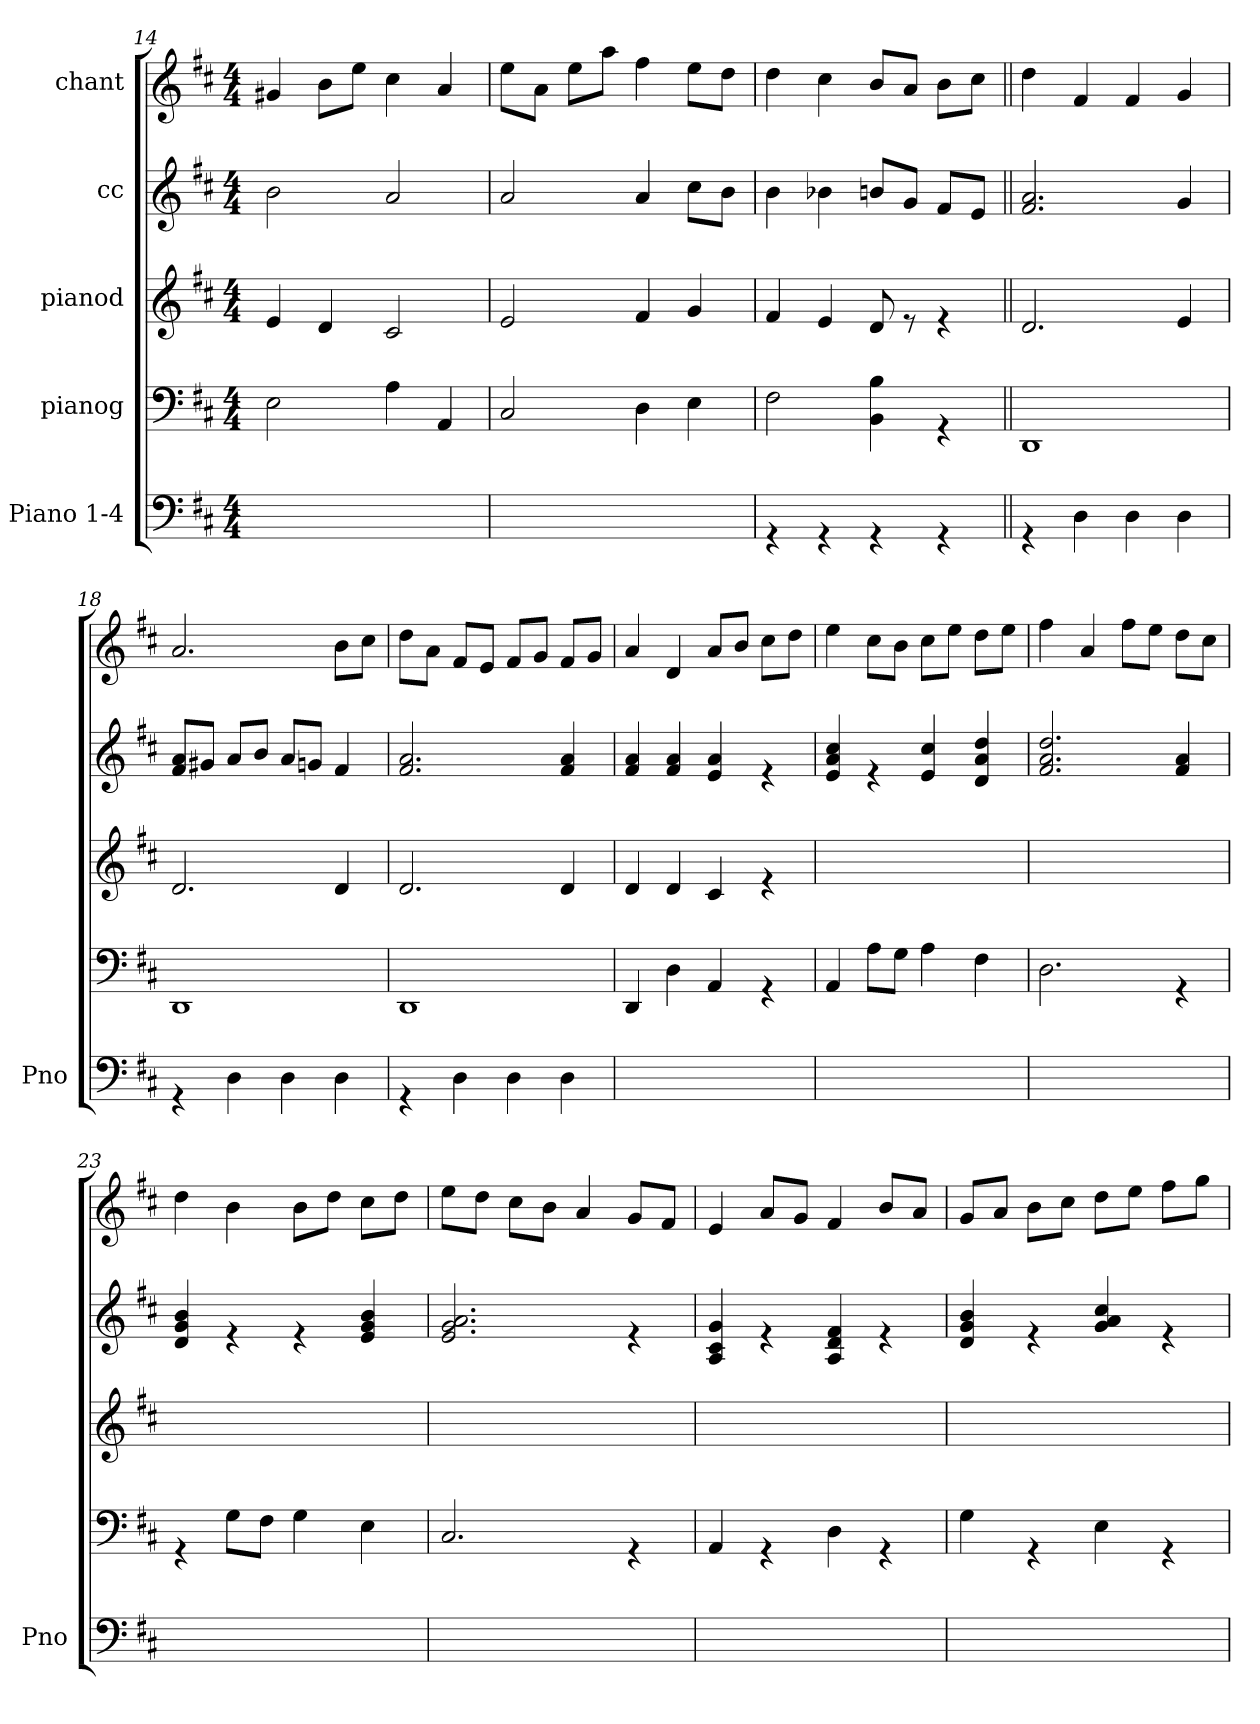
**kern	**kern	**kern	**kern	**kern
*part5	*part4	*part3	*part2	*part1
*staff5	*staff4	*staff3	*staff2	*staff1
*I"Piano 1-4	*I"pianog	*I"pianod	*I"cc	*I"chant
*I'Pno	*	*	*	*
*clefF4	*clefF4	*clefG2	*clefG2	*clefG2
*k[f#c#]	*k[f#c#]	*k[f#c#]	*k[f#c#]	*k[f#c#]
*D:	*D:	*D:	*D:	*D:
*M4/4	*M4/4	*M4/4	*M4/4	*M4/4
=14	=14	=14	=14	=14
1ryy	2E\	4e/	2b\	4g#X/
.	.	4d/	.	8b\L
.	.	.	.	8ee\J
.	4A\	2c#/	2a/	4cc#\
.	4AA/	.	.	4a/
=15	=15	=15	=15	=15
1ryy	2C#/	2e/	2a/	8ee\L
.	.	.	.	8a\J
.	.	.	.	8ee\L
.	.	.	.	8aa\J
.	4D\	4f#/	4a/	4ff#\
.	4E\	4g/	8cc#\L	8ee\L
.	.	.	8b\J	8dd\J
!!LO:LB:g=z
=16	=16	=16	=16	=16
4rGG	2F#\	4f#/	4b\	4dd\
4rGG	.	4e/	4b-X\	4cc#\
4rGG	4BB\ 4B\	8d/	8bn/L	8b/L
.	.	8re	8g/J	8a/J
4rGG	4rGG	4re	8f#/L	8b\L
.	.	.	8e/J	8cc#\J
=17||	=17||	=17||	=17||	=17||
4rGG	1DD	2.d/	2.f#/ 2.a/	4dd\
4D\	.	.	.	4f#/
4D\	.	.	.	4f#/
4D\	.	4e/	4g/	4g/
=18	=18	=18	=18	=18
4rGG	1DD	2.d/	8f#/ 8a/L	2.a/
.	.	.	8g#X/J	.
4D\	.	.	8a/L	.
.	.	.	8b/J	.
4D\	.	.	8a/L	.
.	.	.	8gn/J	.
4D\	.	4d/	4f#/	8b\L
.	.	.	.	8cc#\J
=19	=19	=19	=19	=19
4rGG	1DD	2.d/	2.f#/ 2.a/	8dd\L
.	.	.	.	8a\J
4D\	.	.	.	8f#/L
.	.	.	.	8e/J
4D\	.	.	.	8f#/L
.	.	.	.	8g/J
4D\	.	4d/	4f#/ 4a/	8f#/L
.	.	.	.	8g/J
=20	=20	=20	=20	=20
1ryy	4DD/	4d/	4f#/ 4a/	4a/
.	4D\	4d/	4f#/ 4a/	4d/
.	4AA/	4c#/	4e/ 4a/	8a/L
.	.	.	.	8b/J
.	4rGG	4re	4re	8cc#\L
.	.	.	.	8dd\J
!!LO:PB:g=z
=21	=21	=21	=21	=21
1ryy	4AA/	1ryy	4e/ 4a/ 4cc#/	4ee\
.	8A\L	.	4re	8cc#\L
.	8G\J	.	.	8b\J
.	4A\	.	4e/ 4cc#/	8cc#\L
.	.	.	.	8ee\J
.	4F#\	.	4d/ 4a/ 4dd/	8dd\L
.	.	.	.	8ee\J
=22	=22	=22	=22	=22
1ryy	2.D\	1ryy	2.f#/ 2.a/ 2.dd/	4ff#\
.	.	.	.	4a/
.	.	.	.	8ff#\L
.	.	.	.	8ee\J
.	4rGG	.	4f#/ 4a/	8dd\L
.	.	.	.	8cc#\J
=23	=23	=23	=23	=23
1ryy	4rGG	1ryy	4d/ 4g/ 4b/	4dd\
.	8G\L	.	4re	4b\
.	8F#\J	.	.	.
.	4G\	.	4re	8b\L
.	.	.	.	8dd\J
.	4E\	.	4e/ 4g/ 4b/	8cc#\L
.	.	.	.	8dd\J
=24	=24	=24	=24	=24
1ryy	2.C#/	1ryy	2.e/ 2.g/ 2.a/	8ee\L
.	.	.	.	8dd\J
.	.	.	.	8cc#\L
.	.	.	.	8b\J
.	.	.	.	4a/
.	4rGG	.	4re	8g/L
.	.	.	.	8f#/J
=25	=25	=25	=25	=25
1ryy	4AA/	1ryy	4A/ 4c#/ 4g/	4e/
.	4rGG	.	4re	8a/L
.	.	.	.	8g/J
.	4D\	.	4A/ 4d/ 4f#/	4f#/
.	4rGG	.	4re	8b/L
.	.	.	.	8a/J
!!LO:LB:g=z
=26	=26	=26	=26	=26
1ryy	4G\	1ryy	4d/ 4g/ 4b/	8g/L
.	.	.	.	8a/J
.	4rGG	.	4re	8b\L
.	.	.	.	8cc#\J
.	4E\	.	4g/ 4a/ 4cc#/	8dd\L
.	.	.	.	8ee\J
.	4rGG	.	4re	8ff#\L
.	.	.	.	8gg\J
=	=	=	=	=
*-	*-	*-	*-	*-
